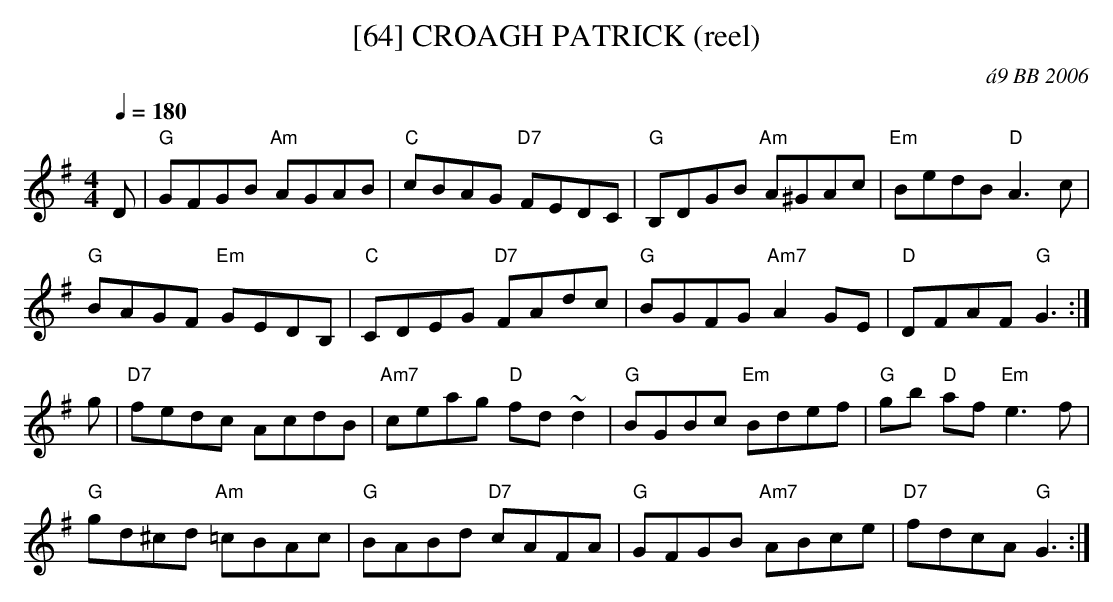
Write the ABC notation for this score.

X:1
T:[64] CROAGH PATRICK (reel)
C:\'a9 BB 2006
L:1/8
Q:1/4=180
M:4/4
K:G
D|"G"GFGB "Am"AGAB|"C"cBAG "D7" FEDC|"G" B,DGB "Am" A^GAc|"Em" BedB "D" A3 c|
"G" BAGF "Em" GEDB,|"C" CDEG "D7" FAdc|"G" BGFG "Am7" A2GE|"D" DFAF "G"G3 :|
g|"D7"fedc AcdB|"Am7" ceag "D" fd ~d2|"G" BGBc "Em" Bdef|"G" gb "D" af "Em" e3f|
"G" gd^cd "Am" =cBAc|"G" BABd "D7" cAFA|"G" GFGB "Am7" ABce|"D7" fdcA "G" G3 :|
